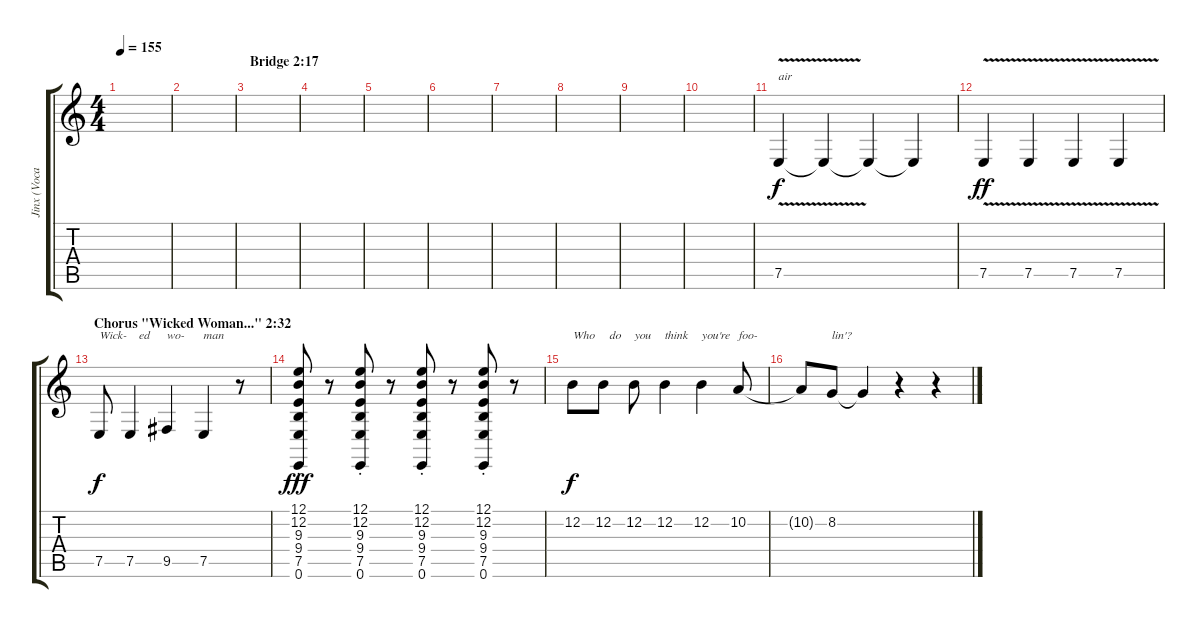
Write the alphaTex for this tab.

\track ("Jinx (Vocals)" "Jinx (Voca") {instrument oboe}
\staff {score tabs}
\tuning (E4 B3 G3 D3 A2 E2) {hide}
\ts (4 4)
\tempo 155
\clef g2
\ks c
|
|
\section ("" "Bridge 2:17 ")
|
|
|
|
|
|
|
|
7.5{v}.4{txt "air" dy f} 7.5{t}.4 7.5{t}.4 7.5{t}.4 |
7.5{v}.4{dy ff} 7.5{v}.4 7.5{v}.4 7.5{v}.4 |
\section ("" "Chorus \"Wicked Woman...\" 2:32")
7.5.8{txt "Wick-" dy f} 7.5.4{txt "   ed"} 9.5.4{txt "wo-"} 7.5.4{txt "man"} r.8 |
(12.1{st} 12.2{st} 9.3{st} 9.4{st} 7.5{st} 0.6{st}).8{dy fff instrument seashore} r.8 (12.1{st} 12.2{st} 9.3{st} 9.4{st} 7.5{st} 0.6{st}).8 r.8 (12.1{st} 12.2{st} 9.3{st} 9.4{st} 7.5{st} 0.6{st}).8 r.8 (12.1{st} 12.2{st} 9.3{st} 9.4{st} 7.5{st} 0.6{st}).8 r.8 |
12.2.8{txt "Who" dy f instrument oboe} 12.2.8{txt "  do"} 12.2.8{txt "you"} 12.2.4{txt "think"} 12.2.4{txt "you're"} 10.2.8{txt "foo-"} |
10.2{t}.8 8.2.8{txt "lin'?"} 8.2{t}.4 r.4 r.4
